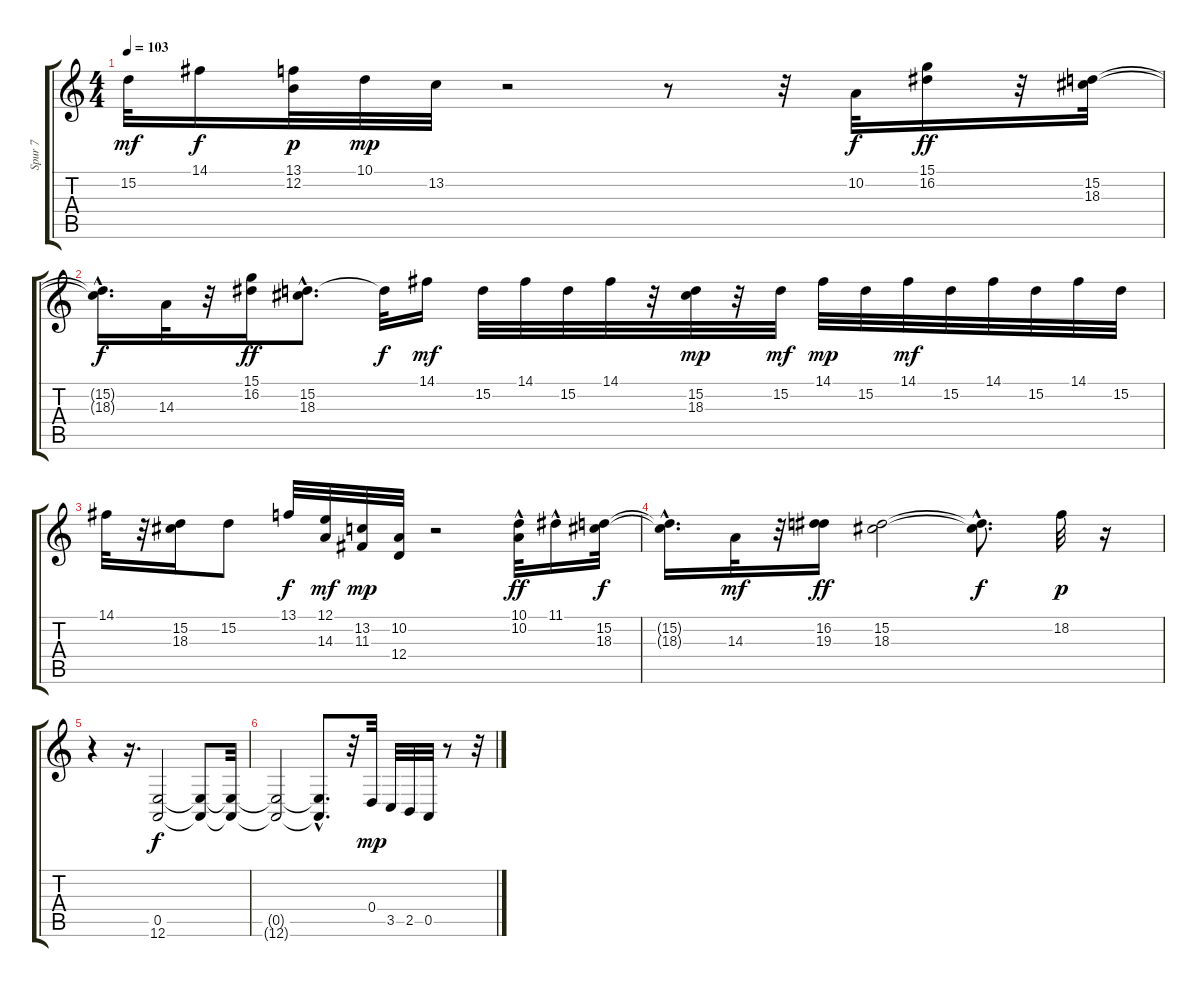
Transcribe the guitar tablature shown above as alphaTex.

\track ("Spur 7" "Spur 7") {instrument trumpet}
\staff {score tabs}
\tuning (E4 B3 G3 D3 A2 E2) {hide}
\ts (4 4)
\tempo 103
\clef g2
\ks c
15.2.32{dy mf} 14.1.16{dy f} (13.1 12.2).32{dy p} 10.1.32{dy mp} 13.2.32 r.2 r.8 r.32 10.2.32{dy f} (15.1 16.2).16{dy ff} r.32 (15.2 18.3).32 |
(15.2{hac t} 18.3{hac t}).16{d dy f} 14.3.32 r.32 (15.1 16.2).16{dy ff} (15.2{hac} 18.3{hac}).8{d} 15.2{t}.32{dy f} 14.1.16{dy mf} 15.2.32 14.1.32 15.2.32 14.1.32 r.32 (15.2 18.3).32{dy mp} r.32 15.2.32{dy mf} 14.1.32{dy mp} 15.2.32 14.1.32{dy mf} 15.2.32 14.1.32 15.2.32 14.1.32 15.2.32 |
14.1.32 r.32 (15.2 18.3).16 15.2.8 13.1.32{dy f} (12.1 14.3).32{dy mf} (13.2 11.3).32{dy mp} (10.2 12.4).32 r.2 (10.1{hac} 10.2).32{dy ff} 11.1{hac}.16 (15.2 18.3).32{dy f} |
(15.2{hac t} 18.3{t}).16{d} 14.3.32{dy mf} r.32 (16.2 19.3).16{dy ff} (15.2 18.3).2 (15.2{hac t} 18.3{t}).8{d dy f} 18.2.32{dy p} r.16 |
r.4 r.16{d} (0.5 12.6).2{dy f} (0.5{t} 12.6{t}).8 (0.5{t} 12.6{t}).32 |
(0.5{t} 12.6{t}).2 (0.5{t} 12.6{hac t}).8{d} r.32 0.4.32{dy mp} 3.5.32 2.5.32 0.5.32 r.8 r.32
